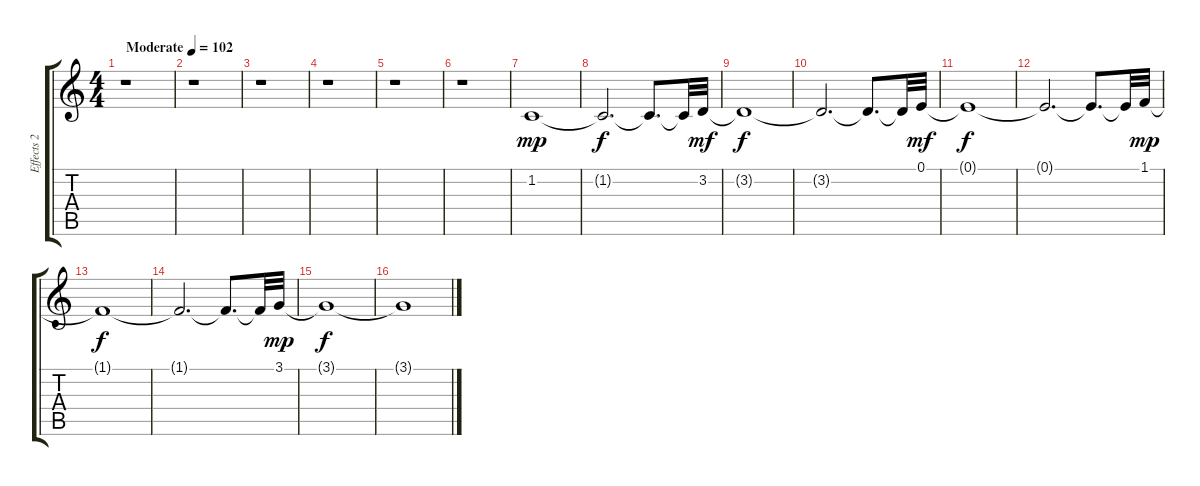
\track ("Effects 2" "Effects 2") {instrument pad2warm}
\staff {score tabs}
\tuning (E4 B3 G3 D3 A2 E2) {hide}
\ts (4 4)
\tempo (102 "Moderate")
\clef g2
\ks c
r.1{dy mp instrument pad2warm} |
r.1 |
r.1 |
r.1 |
r.1 |
r.1 |
1.2.1 |
1.2{t}.2{d dy f} 1.2{t}.8{d} 1.2{t}.32 3.2.32{dy mf} |
3.2{t}.1{dy f} |
3.2{t}.2{d} 3.2{t}.8{d} 3.2{t}.32 0.1.32{dy mf} |
0.1{t}.1{dy f} |
0.1{t}.2{d} 0.1{t}.8{d} 0.1{t}.32 1.1.32{dy mp} |
1.1{t}.1{dy f} |
1.1{t}.2{d} 1.1{t}.8{d} 1.1{t}.32 3.1.32{dy mp} |
3.1{t}.1{dy f} |
3.1{t}.1
